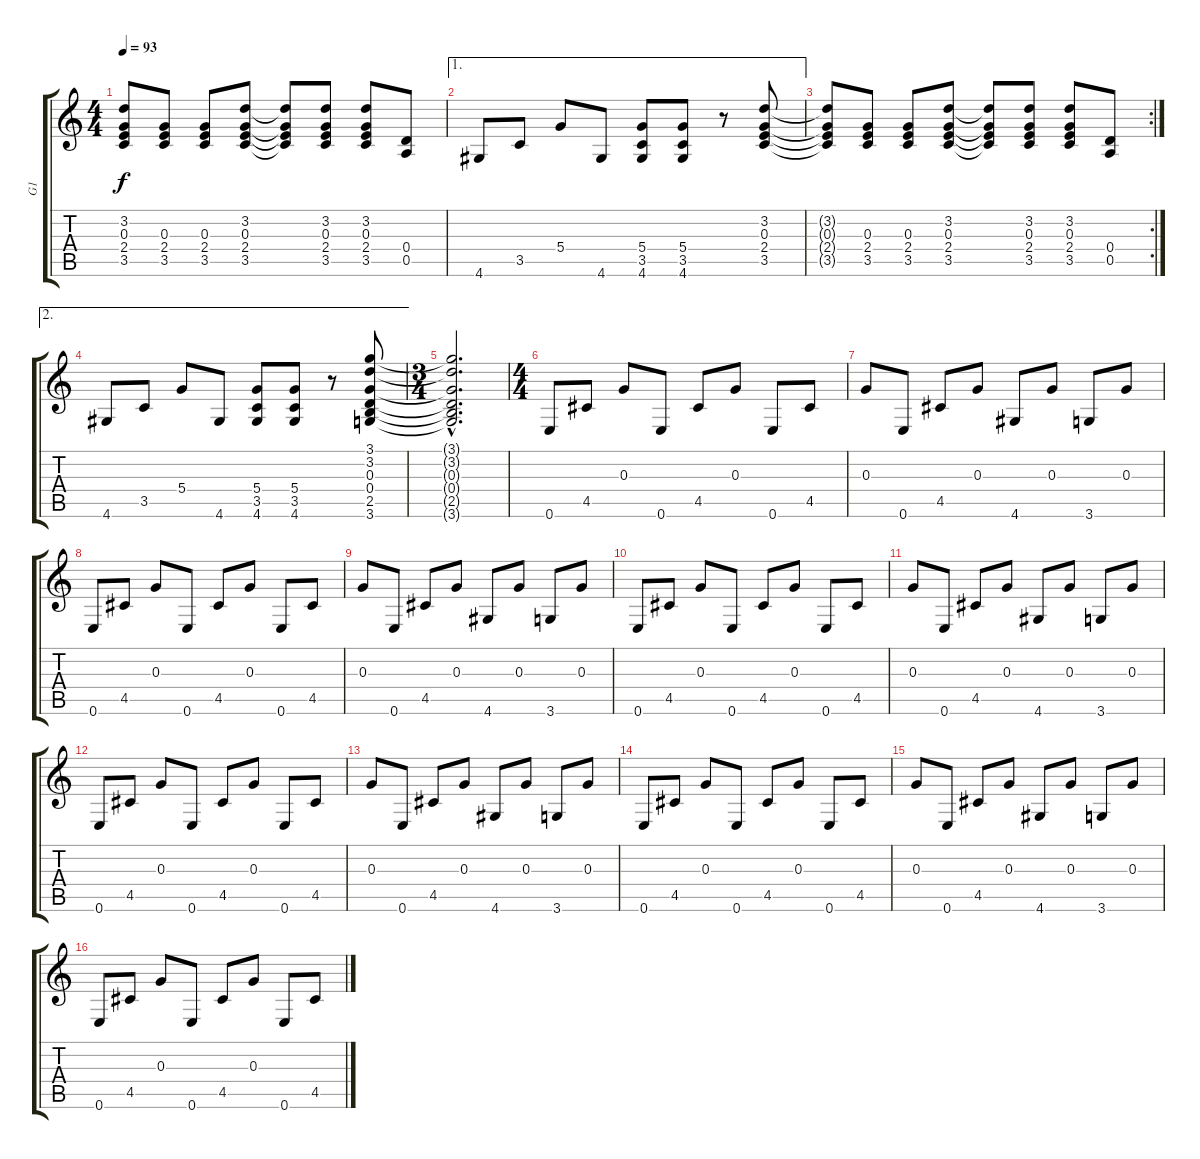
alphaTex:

\track ("G1" "G1") {instrument acousticguitarnylon}
\staff {score tabs}
\tuning (E4 B3 G3 D3 A2 E2) {hide}
\ts (4 4)
\tempo 93
\clef g2
\ks c
(3.2{t} 0.3{t} 2.4{t} 3.5{t}).8{dy f} (0.3 2.4 3.5).8 (0.3 2.4 3.5).8 (3.2 0.3 2.4 3.5).8 (3.2{t} 0.3{t} 2.4{t} 3.5{t}).8 (3.2 0.3 2.4 3.5).8 (3.2 0.3 2.4 3.5).8 (0.4 0.5).8 |
\ae 1
4.6.8 3.5.8 5.4.8 4.6.8 (5.4 3.5 4.6).8 (5.4 3.5 4.6).8 r.8 (3.2 0.3 2.4 3.5).8 |
\rc 2
(3.2{t} 0.3{t} 2.4{t} 3.5{t}).8 (0.3 2.4 3.5).8 (0.3 2.4 3.5).8 (3.2 0.3 2.4 3.5).8 (3.2{t} 0.3{t} 2.4{t} 3.5{t}).8 (3.2 0.3 2.4 3.5).8 (3.2 0.3 2.4 3.5).8 (0.4 0.5).8 |
\ae 2
4.6.8 3.5.8 5.4.8 4.6.8 (5.4 3.5 4.6).8 (5.4 3.5 4.6).8 r.8 (3.1 3.2 0.3 0.4 2.5 3.6).8 |
\ts (3 4)
(3.1{hac t} 3.2{hac t} 0.3{hac t} 0.4{hac t} 2.5{hac t} 3.6{hac t}).2{d} |
\ts (4 4)
0.6.8 4.5.8 0.3.8 0.6.8 4.5.8 0.3.8 0.6.8 4.5.8 |
0.3.8 0.6.8 4.5.8 0.3.8 4.6.8 0.3.8 3.6.8 0.3.8 |
0.6.8 4.5.8 0.3.8 0.6.8 4.5.8 0.3.8 0.6.8 4.5.8 |
0.3.8 0.6.8 4.5.8 0.3.8 4.6.8 0.3.8 3.6.8 0.3.8 |
0.6.8 4.5.8 0.3.8 0.6.8 4.5.8 0.3.8 0.6.8 4.5.8 |
0.3.8 0.6.8 4.5.8 0.3.8 4.6.8 0.3.8 3.6.8 0.3.8 |
0.6.8 4.5.8 0.3.8 0.6.8 4.5.8 0.3.8 0.6.8 4.5.8 |
0.3.8 0.6.8 4.5.8 0.3.8 4.6.8 0.3.8 3.6.8 0.3.8 |
0.6.8 4.5.8 0.3.8 0.6.8 4.5.8 0.3.8 0.6.8 4.5.8 |
0.3.8 0.6.8 4.5.8 0.3.8 4.6.8 0.3.8 3.6.8 0.3.8 |
0.6.8 4.5.8 0.3.8 0.6.8 4.5.8 0.3.8 0.6.8 4.5.8
